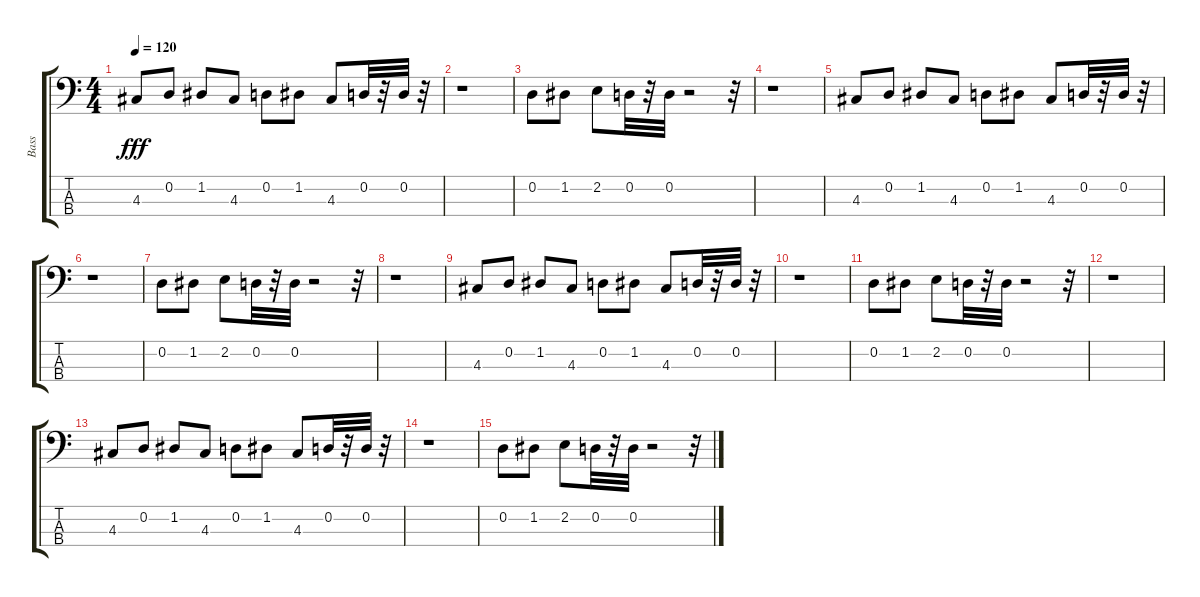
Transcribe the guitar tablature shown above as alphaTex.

\track ("Bass" "Bass") {instrument slapbass1}
\staff {score tabs}
\tuning (G2 D2 A1 E1) {hide}
\ts (4 4)
\tempo 120
\clef f4
\ks c
4.3.8{dy fff} 0.2.8 1.2.8 4.3.8 0.2.8 1.2.8 4.3.8 0.2.32 r.32 0.2.32 r.32 |
r.1 |
0.2.8 1.2.8 2.2.8 0.2.32 r.32 0.2.32 r.2 r.32 |
r.1 |
4.3.8 0.2.8 1.2.8 4.3.8 0.2.8 1.2.8 4.3.8 0.2.32 r.32 0.2.32 r.32 |
r.1 |
0.2.8 1.2.8 2.2.8 0.2.32 r.32 0.2.32 r.2 r.32 |
r.1 |
4.3.8 0.2.8 1.2.8 4.3.8 0.2.8 1.2.8 4.3.8 0.2.32 r.32 0.2.32 r.32 |
r.1 |
0.2.8 1.2.8 2.2.8 0.2.32 r.32 0.2.32 r.2 r.32 |
r.1 |
4.3.8 0.2.8 1.2.8 4.3.8 0.2.8 1.2.8 4.3.8 0.2.32 r.32 0.2.32 r.32 |
r.1 |
0.2.8 1.2.8 2.2.8 0.2.32 r.32 0.2.32 r.2 r.32
